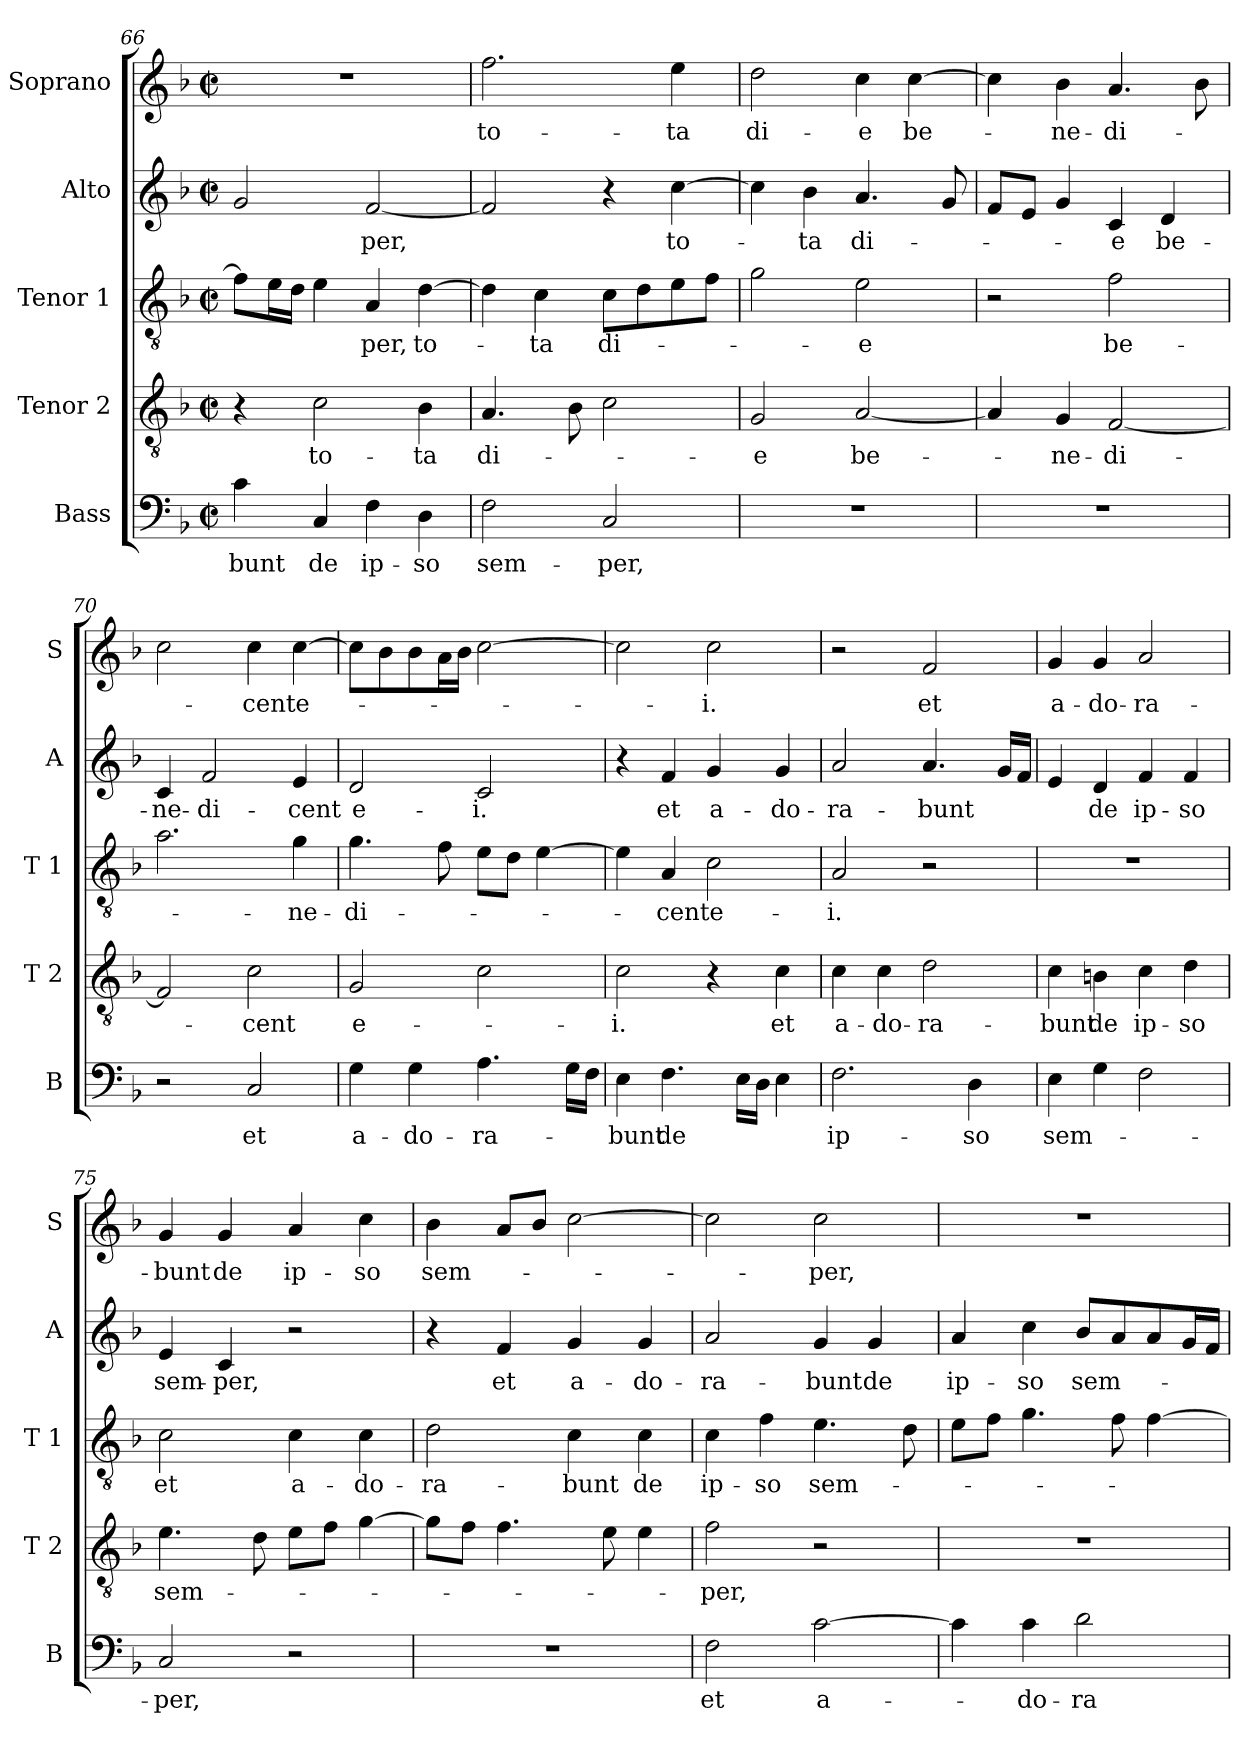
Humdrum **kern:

**kern	**text	**kern	**text	**kern	**text	**kern	**text	**kern	**text
*part5	*part5	*part4	*part4	*part3	*part3	*part2	*part2	*part1	*part1
*staff5	*staff5	*staff4	*staff4	*staff3	*staff3	*staff2	*staff2	*staff1	*staff1
*I"Bass	*	*I"Tenor 2	*	*I"Tenor 1	*	*I"Alto	*	*I"Soprano	*
*I'B	*	*I'T 2	*	*I'T 1	*	*I'A	*	*I'S	*
*clefF4	*	*clefGv2	*	*clefGv2	*	*clefG2	*	*clefG2	*
*k[b-]	*	*k[b-]	*	*k[b-]	*	*k[b-]	*	*k[b-]	*
*F:	*	*F:	*	*F:	*	*F:	*	*F:	*
*M2/2	*	*M2/2	*	*M2/2	*	*M2/2	*	*M2/2	*
*met(c|)	*	*met(c|)	*	*met(c|)	*	*met(c|)	*	*met(c|)	*
=66	=66	=66	=66	=66	=66	=66	=66	=66	=66
4c\	-bunt	4r	.	8f\L]	.	2g/	.	1r	.
.	.	.	.	16e\L	.	.	.	.	.
.	.	.	.	16d\JJ	.	.	.	.	.
4C/	de	2c\	to-	4e\	.	.	.	.	.
4F\	ip-	.	.	4A/	-per,	[2f/	-per,	.	.
4D\	-so	4B-\	-ta	[4d\	to-	.	.	.	.
!!LO:PB:g=z
=67	=67	=67	=67	=67	=67	=67	=67	=67	=67
2F\	sem-	4.A/	di-	4d\]	.	2f/]	.	2.ff\	to-
.	.	.	.	4c\	-ta	.	.	.	.
.	.	8B-\	.	.	.	.	.	.	.
2C/	-per,	2c\	.	8c\L	di-	4r	.	.	.
.	.	.	.	8d\	.	.	.	.	.
.	.	.	.	8e\	.	[4cc\	to-	4ee\	-ta
.	.	.	.	8f\J	.	.	.	.	.
=68	=68	=68	=68	=68	=68	=68	=68	=68	=68
1r	.	2G/	-e	2g\	.	4cc\]	.	2dd\	di-
.	.	.	.	.	.	4b-\	-ta	.	.
.	.	[2A/	be-	2e\	-e	4.a/	di-	4cc\	-e
.	.	.	.	.	.	.	.	[4cc\	be-
.	.	.	.	.	.	8g/	.	.	.
=69	=69	=69	=69	=69	=69	=69	=69	=69	=69
1r	.	4A/]	.	2r	.	8f/L	.	4cc\]	.
.	.	.	.	.	.	8e/J	.	.	.
.	.	4G/	-ne-	.	.	4g/	.	4b-\	-ne-
.	.	[2F/	-di-	2f\	be-	4c/	-e	4.a/	-di-
.	.	.	.	.	.	4d/	be-	.	.
.	.	.	.	.	.	.	.	8b-\	.
=70	=70	=70	=70	=70	=70	=70	=70	=70	=70
2r	.	2F/]	.	2.a\	.	4c/	-ne-	2cc\	.
.	.	.	.	.	.	2f/	-di-	.	.
2C/	et	2c\	-cent	.	.	.	.	4cc\	-cent
.	.	.	.	4g\	-ne-	4e/	-cent	[4cc\	e-
=71	=71	=71	=71	=71	=71	=71	=71	=71	=71
4G\	a-	2G/	e-	4.g\	-di-	2d/	e-	8cc\L]	.
.	.	.	.	.	.	.	.	8b-\	.
4G\	-do-	.	.	.	.	.	.	8b-\	.
.	.	.	.	8f\	.	.	.	16a\L	.
.	.	.	.	.	.	.	.	16b-\JJ	.
4.A\	-ra-	2c\	.	8e\L	.	2c/	-i.	[2cc\	.
.	.	.	.	8d\J	.	.	.	.	.
.	.	.	.	[4e\	.	.	.	.	.
16G\LL	.	.	.	.	.	.	.	.	.
16F\JJ	.	.	.	.	.	.	.	.	.
!!LO:LB:g=z
=72	=72	=72	=72	=72	=72	=72	=72	=72	=72
4E\	-bunt	2c\	-i.	4e\]	.	4r	.	2cc\]	.
4.F\	de	.	.	4A/	-cent	4f/	et	.	.
.	.	4r	.	2c\	e-	4g/	a-	2cc\	-i.
16E\LL	.	.	.	.	.	.	.	.	.
16D\JJ	.	.	.	.	.	.	.	.	.
4E\	.	4c\	et	.	.	4g/	-do-	.	.
=73	=73	=73	=73	=73	=73	=73	=73	=73	=73
2.F\	ip-	4c\	a-	2A/	-i.	2a/	-ra-	2r	.
.	.	4c\	-do-	.	.	.	.	.	.
.	.	2d\	-ra-	2r	.	4.a/	-bunt	2f/	et
4D\	-so	.	.	.	.	.	.	.	.
.	.	.	.	.	.	16g/LL	.	.	.
.	.	.	.	.	.	16f/JJ	.	.	.
=74	=74	=74	=74	=74	=74	=74	=74	=74	=74
4E\	sem-	4c\	-bunt	1r	.	4e/	.	4g/	a-
4G\	.	4Bn\	de	.	.	4d/	de	4g/	-do-
2F\	.	4c\	ip-	.	.	4f/	ip-	2a/	-ra-
.	.	4d\	-so	.	.	4f/	-so	.	.
=75	=75	=75	=75	=75	=75	=75	=75	=75	=75
2C/	-per,	4.e\	sem-	2c\	et	4e/	sem-	4g/	-bunt
.	.	.	.	.	.	4c/	-per,	4g/	de
.	.	8d\	.	.	.	.	.	.	.
2r	.	8e\L	.	4c\	a-	2r	.	4a/	ip-
.	.	8f\J	.	.	.	.	.	.	.
.	.	[4g\	.	4c\	-do-	.	.	4cc\	-so
=76	=76	=76	=76	=76	=76	=76	=76	=76	=76
1r	.	8g\L]	.	2d\	-ra-	4r	.	4b-\	sem-
.	.	8f\J	.	.	.	.	.	.	.
.	.	4.f\	.	.	.	4f/	et	8a/L	.
.	.	.	.	.	.	.	.	8b-/J	.
.	.	.	.	4c\	-bunt	4g/	a-	[2cc\	.
.	.	8e\	.	.	.	.	.	.	.
.	.	4e\	.	4c\	de	4g/	-do-	.	.
!!LO:PB:g=z
=77	=77	=77	=77	=77	=77	=77	=77	=77	=77
2F\	et	2f\	-per,	4c\	ip-	2a/	-ra-	2cc\]	.
.	.	.	.	4f\	-so	.	.	.	.
[2c\	a-	2r	.	4.e\	sem-	4g/	-bunt	2cc\	-per,
.	.	.	.	.	.	4g/	de	.	.
.	.	.	.	8d\	.	.	.	.	.
=78	=78	=78	=78	=78	=78	=78	=78	=78	=78
4c\]	.	1r	.	8e\L	.	4a/	ip-	1r	.
.	.	.	.	8f\J	.	.	.	.	.
4c\	-do-	.	.	4.g\	.	4cc\	-so	.	.
2d\	-ra-	.	.	.	.	8b-/L	sem-	.	.
.	.	.	.	8f\	.	8a/	.	.	.
.	.	.	.	[4f\	.	8a/	.	.	.
.	.	.	.	.	.	16g/L	.	.	.
.	.	.	.	.	.	16f/JJ	.	.	.
=	=	=	=	=	=	=	=	=	=
*-	*-	*-	*-	*-	*-	*-	*-	*-	*-
